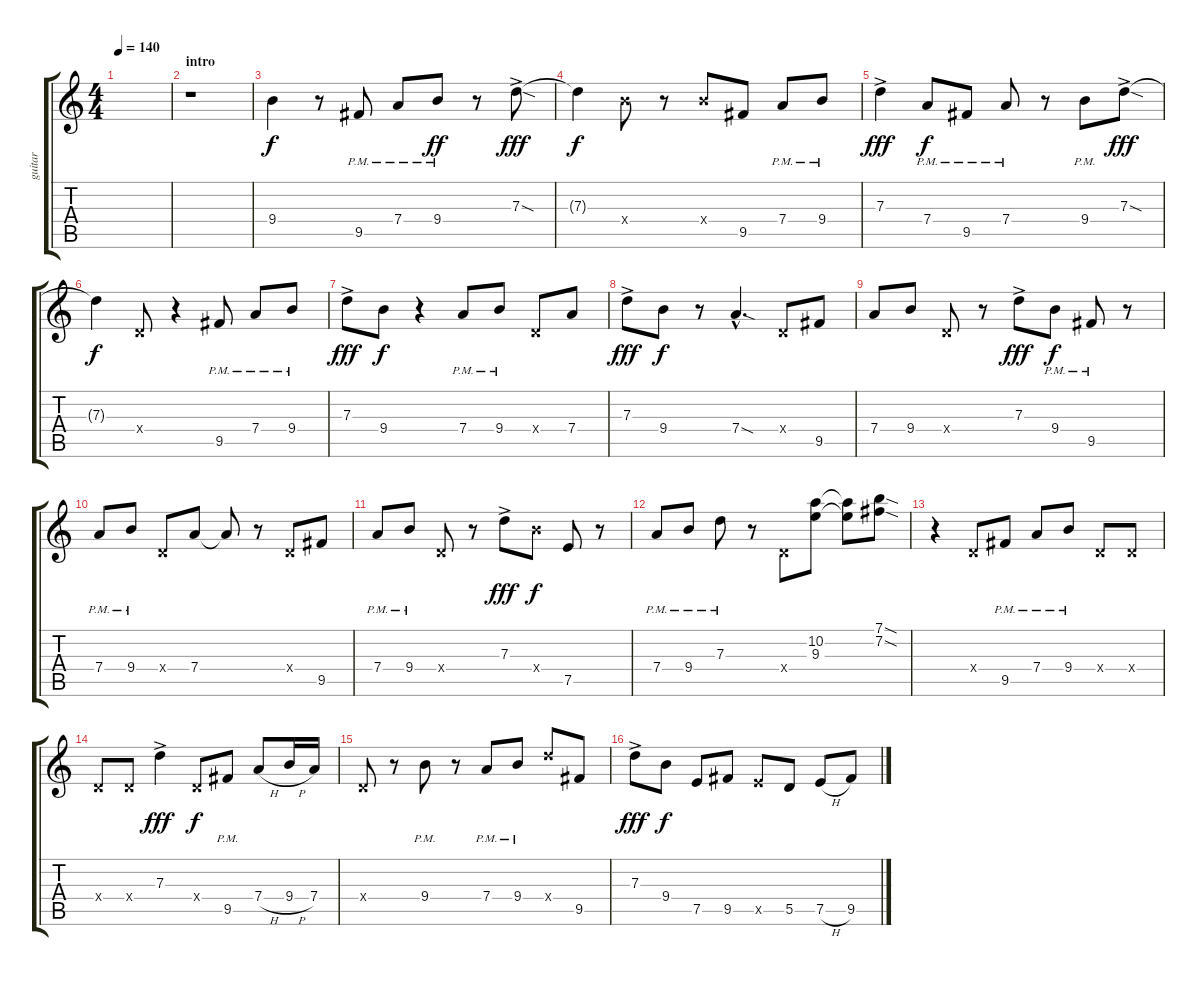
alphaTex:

\track ("guitar" "guitar") {instrument distortionguitar}
\staff {score tabs}
\tuning (E4 B3 G3 D3 A2 E2) {hide}
\ts (4 4)
\tempo 140
\clef g2
\ks c
|
\section ("" "intro")
r.1 |
9.4.4 r.8 9.5{pm}.8{dy f} 7.4{pm}.8 9.4{pm}.8{dy ff} r.8 7.3{sod ac}.8{dy fff} |
7.3{t}.4{dy f} 9.4{x}.8 r.8 9.4{x}.8 9.5.8 7.4{pm}.8 9.4{pm}.8 |
7.3{ac}.4{dy fff} 7.4{pm}.8{dy f} 9.5{pm}.8 7.4{pm}.8 r.8 9.4{pm}.8 7.3{sod ac}.8{dy fff} |
7.3{t}.4{dy f} 0.4{x}.8 r.4 9.5{pm}.8 7.4{pm}.8 9.4{pm}.8 |
7.3{ac}.8{dy fff} 9.4.8{dy f} r.4 7.4{pm}.8 9.4{pm}.8 0.4{x}.8 7.4.8 |
7.3{ac}.8{dy fff} 9.4.8{dy f} r.8 7.4{sod hac}.4{d} 0.4{x}.8 9.5.8 |
7.4.8 9.4.8 0.4{x}.8 r.8 7.3{ac}.8{dy fff} 9.4{pm}.8{dy f} 9.5{pm}.8 r.8 |
7.4{pm}.8 9.4{pm}.8 0.4{x}.8 7.4.8 7.4{t}.8 r.8 0.4{x}.8 9.5.8 |
7.4{pm}.8 9.4{pm}.8 0.4{x}.8 r.8 7.3{ac}.8{dy fff} 9.4{x}.8{dy f} 7.5.8 r.8 |
7.4{pm}.8 9.4{pm}.8 7.3{pm}.8 r.8 0.4{x}.8 (10.2 9.3).8 (10.2{t} 9.3{t}).8 (7.1{sod} 7.2{sod}).8 |
r.4 0.4{x}.8 9.5{pm}.8 7.4{pm}.8 9.4{pm}.8 0.4{x}.8 0.4{x}.8 |
0.4{x}.8 0.4{x}.8 7.3{ac}.4{dy fff} 0.4{x}.8{dy f} 9.5{pm}.8 7.4{h}.8 9.4{h}.16 7.4.16 |
0.4{x}.8 r.8 9.4{pm}.8 r.8 7.4{pm}.8 9.4{pm}.8 12.4{x}.8 9.5.8 |
7.3{ac}.8{dy fff} 9.4.8{dy f} 7.5.8 9.5.8 7.5{x}.8 5.5.8 7.5{h}.8 9.5.8
